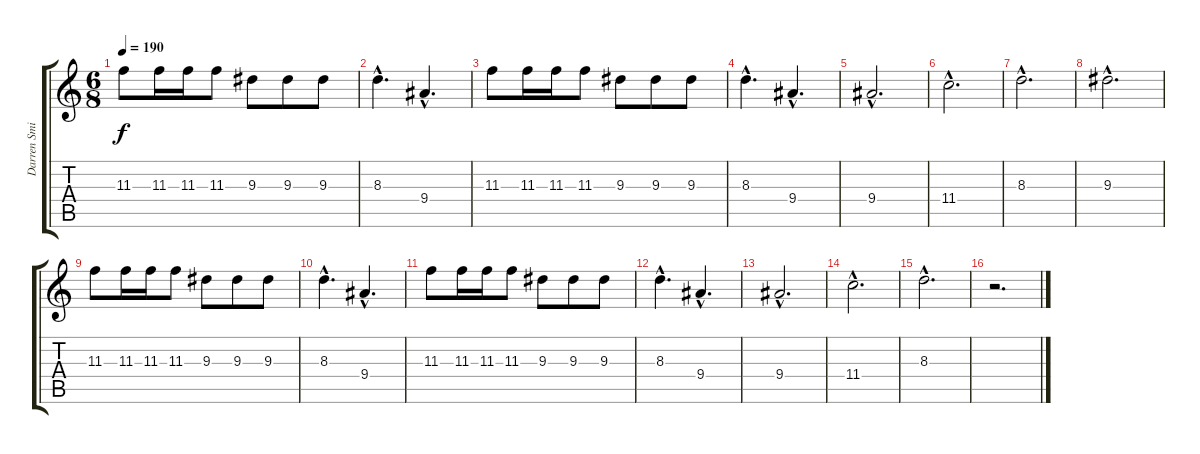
\track ("Darren Smith" "Darren Smi") {instrument overdrivenguitar}
\staff {score tabs}
\tuning (Eb4 Bb3 Gb3 Db3 Ab2 Db2) {hide}
\ts (6 8)
\tempo 190
\clef g2
\ks c
11.3.8{dy f} 11.3.16 11.3.16 11.3.8 9.3.8 9.3.8 9.3.8 |
8.3{hac}.4{d} 9.4{hac}.4{d} |
11.3.8 11.3.16 11.3.16 11.3.8 9.3.8 9.3.8 9.3.8 |
8.3{hac}.4{d} 9.4{hac}.4{d} |
9.4{hac}.2{d} |
11.4{hac}.2{d} |
8.3{hac}.2{d} |
9.3{hac}.2{d} |
11.3.8 11.3.16 11.3.16 11.3.8 9.3.8 9.3.8 9.3.8 |
8.3{hac}.4{d} 9.4{hac}.4{d} |
11.3.8 11.3.16 11.3.16 11.3.8 9.3.8 9.3.8 9.3.8 |
8.3{hac}.4{d} 9.4{hac}.4{d} |
9.4{hac}.2{d} |
11.4{hac}.2{d} |
8.3{hac}.2{d} |
r.2{d}
